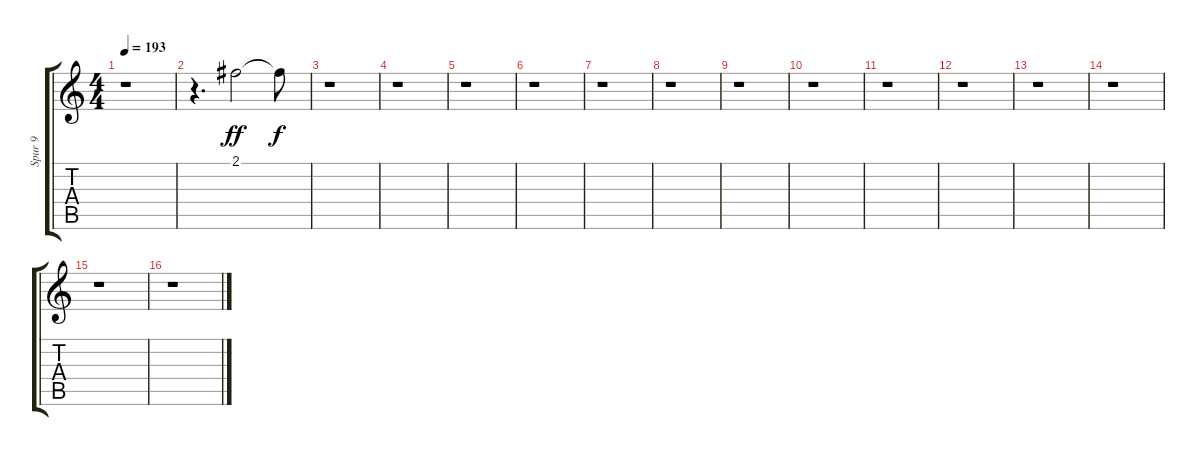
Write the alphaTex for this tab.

\track ("Spur 9" "Spur 9") {instrument guitarharmonics}
\staff {score tabs}
\tuning (E4 B3 G3 D3 A2 E2) {hide}
\ts (4 4)
\tempo 193
\clef g2
\ks c
r.1{dy ff} |
r.4{d} 2.1.2 2.1{t}.8{dy f} |
r.1 |
r.1 |
r.1 |
r.1 |
r.1 |
r.1 |
r.1 |
r.1 |
r.1 |
r.1 |
r.1 |
r.1 |
r.1 |
r.1
